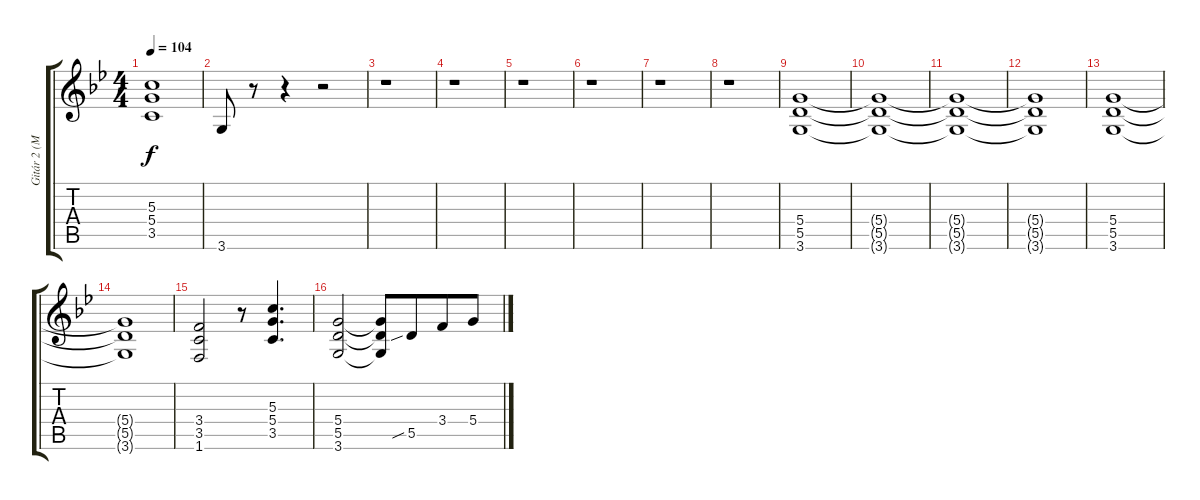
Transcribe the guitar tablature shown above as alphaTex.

\track ("Gitár 2 (Micky Moody/Mel Galley/John Syk" "Gitár 2 (M") {instrument distortionguitar}
\staff {score tabs}
\tuning (E4 B3 G3 D3 A2 E2) {hide}
\ts (4 4)
\tempo 104
\clef g2
\ks bb
(5.3 5.4 3.5).1{dy f volume 16} |
3.6.8 r.8 r.4 r.2 |
r.1 |
r.1 |
r.1 |
r.1 |
r.1 |
r.1 |
(5.4 5.5 3.6).1 |
(5.4{t} 5.5{t} 3.6{t}).1 |
(5.4{t} 5.5{t} 3.6{t}).1 |
(5.4{t} 5.5{t} 3.6{t}).1 |
(5.4 5.5 3.6).1 |
(5.4{t} 5.5{t} 3.6{t}).1 |
(3.4 3.5 1.6).2 r.8 (5.3 5.4 3.5).4{d} |
(5.4 5.5 3.6).2 (5.4{t} 5.5{t} 3.6{t}).8 5.5{sib}.8{beam merge} 3.4.8 5.4.8
